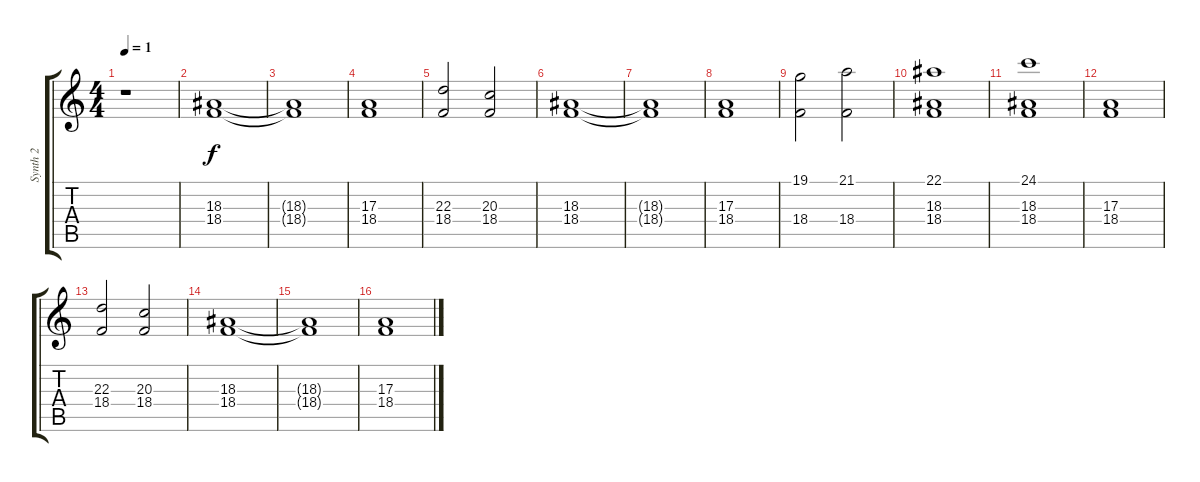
\track ("Synth 2" "Synth 2") {instrument pad2warm}
\staff {score tabs}
\tuning (C4 Bb3 E3 B2 Gb2 Db2) {hide}
\ts (4 4)
\tempo 1
\clef g2
\ks c
r.1{dy f} |
(18.3 18.4).1 |
(18.3{t} 18.4{t}).1 |
(17.3 18.4).1 |
(22.3 18.4).2 (20.3 18.4).2 |
(18.3 18.4).1 |
(18.3{t} 18.4{t}).1 |
(17.3 18.4).1 |
(19.1 18.4).2 (21.1 18.4).2 |
(22.1 18.3 18.4).1 |
(24.1 18.3 18.4).1 |
(17.3 18.4).1 |
(22.3 18.4).2 (20.3 18.4).2 |
(18.3 18.4).1 |
(18.3{t} 18.4{t}).1 |
(17.3 18.4).1
